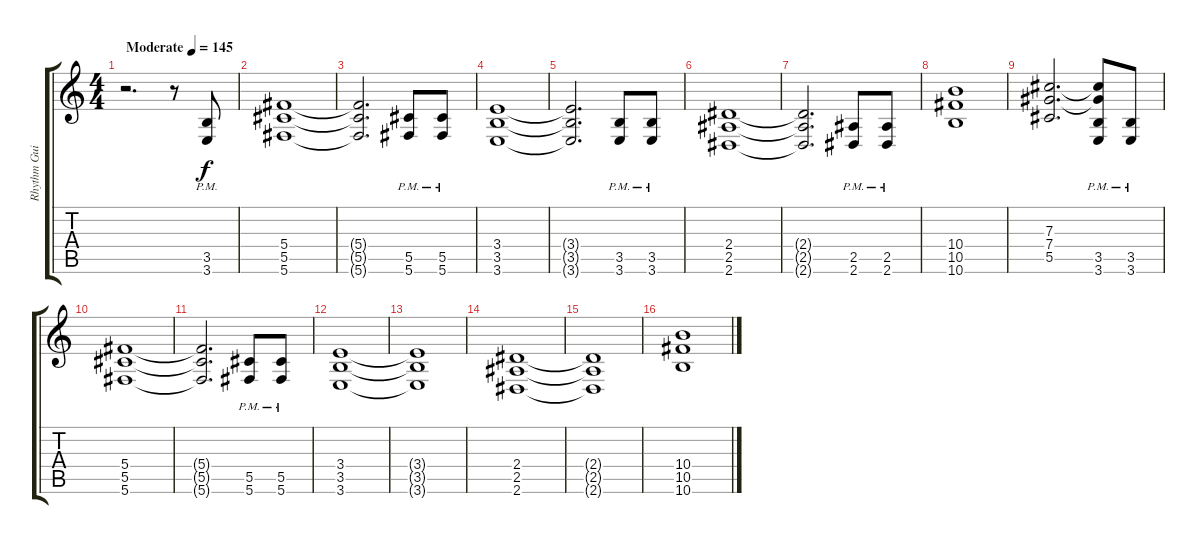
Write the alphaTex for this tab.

\track ("Rhythm Guitar" "Rhythm Gui") {instrument distortionguitar}
\staff {score tabs}
\tuning (Eb4 Bb3 Gb3 Db3 Ab2 Db2) {hide}
\ts (4 4)
\tempo (145 "Moderate")
\clef g2
\ks c
r.2{d dy f instrument distortionguitar} r.8 (3.5{pm} 3.6{pm}).8 |
(5.4 5.5 5.6).1 |
(5.4{t} 5.5{t} 5.6{t}).2{d} (5.5{pm} 5.6{pm}).8 (5.5{pm} 5.6{pm}).8 |
(3.4 3.5 3.6).1 |
(3.4{t} 3.5{t} 3.6{t}).2{d} (3.5{pm} 3.6{pm}).8 (3.5{pm} 3.6{pm}).8 |
(2.4 2.5 2.6).1 |
(2.4{t} 2.5{t} 2.6{t}).2{d} (2.5{pm} 2.6{pm}).8 (2.5{pm} 2.6{pm}).8 |
(10.4 10.5 10.6).1 |
(7.3 7.4 5.5).2{d} (7.3{t} 7.4{t} 3.5{pm} 3.6{pm}).8 (3.5{pm} 3.6{pm}).8 |
(5.4 5.5 5.6).1 |
(5.4{t} 5.5{t} 5.6{t}).2{d} (5.5{pm} 5.6{pm}).8 (5.5{pm} 5.6{pm}).8 |
(3.4 3.5 3.6).1 |
(3.4{t} 3.5{t} 3.6{t}).1 |
(2.4 2.5 2.6).1 |
(2.4{t} 2.5{t} 2.6{t}).1 |
(10.4 10.5 10.6).1
